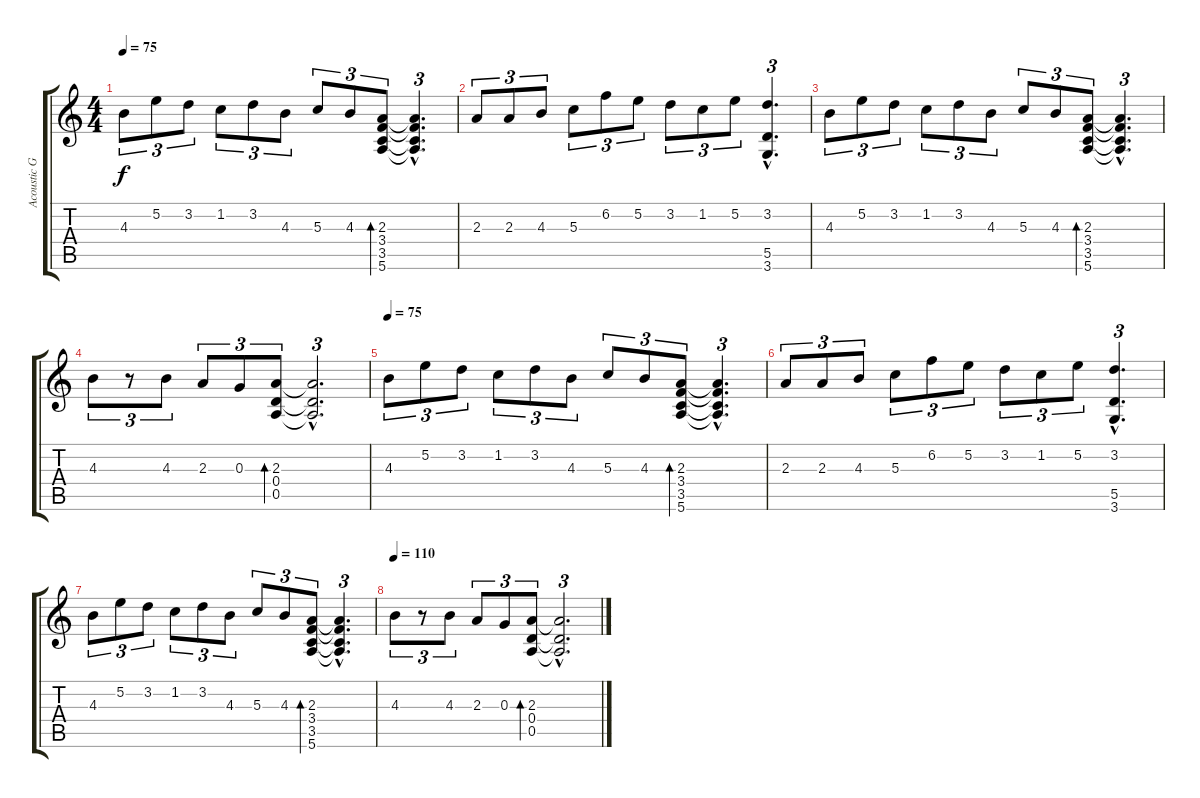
\track ("Acoustic Guitar" "Acoustic G") {instrument acousticguitarsteel}
\staff {score tabs}
\tuning (E4 B3 G3 D3 A2 E2) {hide}
\ts (4 4)
\tempo 75
\clef g2
\ks c
4.3.8{tu (3 2) dy f instrument acousticguitarsteel} 5.2.8{tu (3 2)} 3.2.8{tu (3 2)} 1.2.8{tu (3 2)} 3.2.8{tu (3 2)} 4.3.8{tu (3 2)} 5.3.8{tu (3 2)} 4.3.8{tu (3 2)} (2.3 3.4 3.5 5.6).8{tu (3 2) bd 120} (2.3{hac t} 3.4{hac t} 3.5{hac t} 5.6{hac t}).4{d tu (3 2)} |
2.3.8{tu (3 2)} 2.3.8{tu (3 2)} 4.3.8{tu (3 2)} 5.3.8{tu (3 2)} 6.2.8{tu (3 2)} 5.2.8{tu (3 2)} 3.2.8{tu (3 2)} 1.2.8{tu (3 2)} 5.2.8{tu (3 2)} (3.2{hac} 5.5{hac} 3.6{hac}).4{d tu (3 2)} |
4.3.8{tu (3 2)} 5.2.8{tu (3 2)} 3.2.8{tu (3 2)} 1.2.8{tu (3 2)} 3.2.8{tu (3 2)} 4.3.8{tu (3 2)} 5.3.8{tu (3 2)} 4.3.8{tu (3 2)} (2.3 3.4 3.5 5.6).8{tu (3 2) bd 120} (2.3{hac t} 3.4{hac t} 3.5{hac t} 5.6{hac t}).4{d tu (3 2)} |
4.3.8{tu (3 2)} r.8{tu (3 2)} 4.3.8{tu (3 2)} 2.3.8{tu (3 2)} 0.3.8{tu (3 2)} (2.3 0.4 0.5).8{tu (3 2) bd 120} (2.3{hac t} 0.4{hac t} 0.5{hac t}).2{d tu (3 2)} |
\tempo 75
4.3.8{tu (3 2) instrument acousticguitarsteel} 5.2.8{tu (3 2)} 3.2.8{tu (3 2)} 1.2.8{tu (3 2)} 3.2.8{tu (3 2)} 4.3.8{tu (3 2)} 5.3.8{tu (3 2)} 4.3.8{tu (3 2)} (2.3 3.4 3.5 5.6).8{tu (3 2) bd 120} (2.3{hac t} 3.4{hac t} 3.5{hac t} 5.6{hac t}).4{d tu (3 2)} |
2.3.8{tu (3 2)} 2.3.8{tu (3 2)} 4.3.8{tu (3 2)} 5.3.8{tu (3 2)} 6.2.8{tu (3 2)} 5.2.8{tu (3 2)} 3.2.8{tu (3 2)} 1.2.8{tu (3 2)} 5.2.8{tu (3 2)} (3.2{hac} 5.5{hac} 3.6{hac}).4{d tu (3 2)} |
4.3.8{tu (3 2)} 5.2.8{tu (3 2)} 3.2.8{tu (3 2)} 1.2.8{tu (3 2)} 3.2.8{tu (3 2)} 4.3.8{tu (3 2)} 5.3.8{tu (3 2)} 4.3.8{tu (3 2)} (2.3 3.4 3.5 5.6).8{tu (3 2) bd 120} (2.3{hac t} 3.4{hac t} 3.5{hac t} 5.6{hac t}).4{d tu (3 2)} |
\tempo 110
4.3.8{tu (3 2)} r.8{tu (3 2)} 4.3.8{tu (3 2)} 2.3.8{tu (3 2)} 0.3.8{tu (3 2)} (2.3 0.4 0.5).8{tu (3 2) bd 120} (2.3{hac t} 0.4{hac t} 0.5{hac t}).2{d tu (3 2)}
